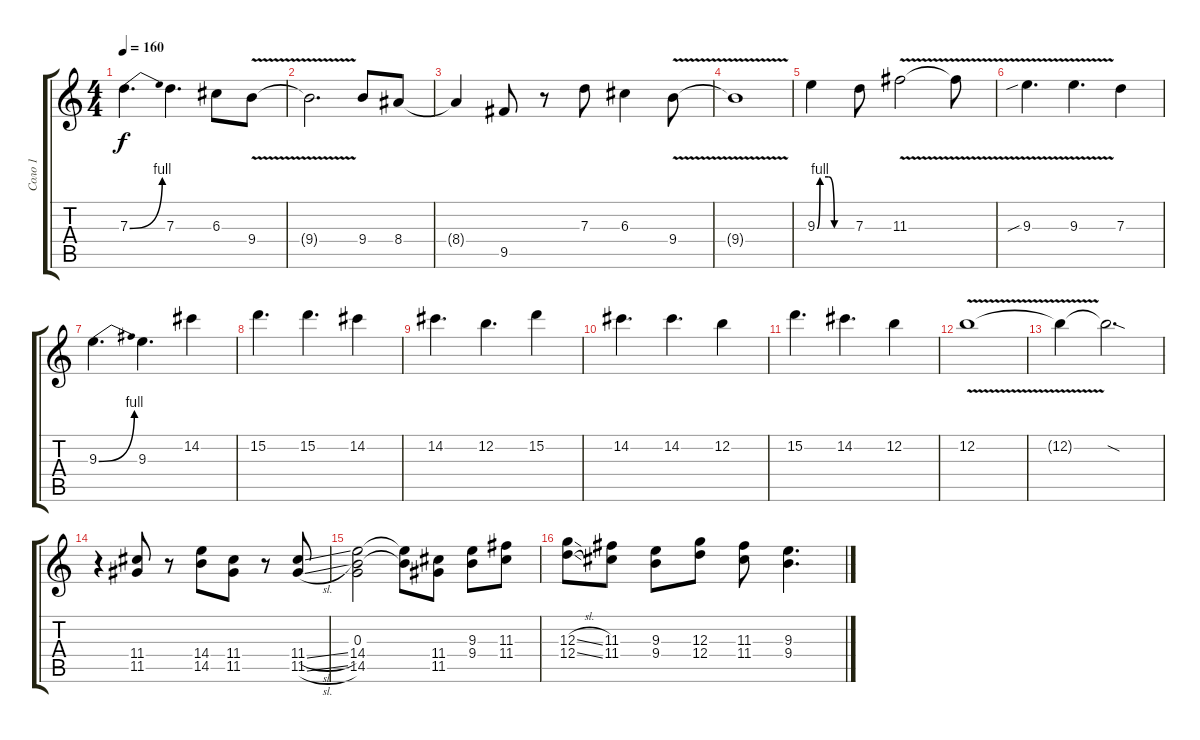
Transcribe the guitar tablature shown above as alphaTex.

\track ("Соло 1" "Соло 1") {instrument overdrivenguitar}
\staff {score tabs}
\tuning (E4 B3 G3 D3 A2 E2) {hide}
\ts (4 4)
\tempo 160
\clef g2
\ks c
7.3{be (bend 0 0 60 4)}.4{d dy f} 7.3.4{d} 6.3.8 9.4{v}.8 |
9.4{t}.2{d} 9.4.8 8.4.8 |
8.4{t}.4 9.5.8 r.8 7.3.8 6.3.4 9.4{v}.8 |
9.4{t}.1 |
9.3{be (custom 0 0 5 4 20 4 30 0 60 0)}.4 7.3.8 11.3{v}.2 11.3{t}.8 |
9.3{v sib}.4{d} 9.3{v}.4{d} 7.3.4 |
9.3{be (bend 0 0 60 4)}.4{d} 9.3.4{d} 14.2.4 |
15.2.4{d} 15.2.4{d} 14.2.4 |
14.2.4{d} 12.2.4{d} 15.2.4 |
14.2.4{d} 14.2.4{d} 12.2.4 |
15.2.4{d} 14.2.4{d} 12.2.4 |
12.2{v}.1 |
12.2{t}.4 12.2{sod t}.2{d} |
r.4{volume 11} (11.4 11.5).8 r.8 (14.4 14.5).8 (11.4 11.5).8 r.8 (11.4{sl} 11.5{sl}).8 |
(0.3 14.4 14.5).2 (14.4{t} 14.5{t}).8 (11.4 11.5).8 (9.3 9.4).8 (11.3 11.4).8 |
(12.3{sl} 12.4{sl}).8 (11.3 11.4).8 (9.3 9.4).8 (12.3 12.4).8 (11.3 11.4).8 (9.3 9.4).4{d}
